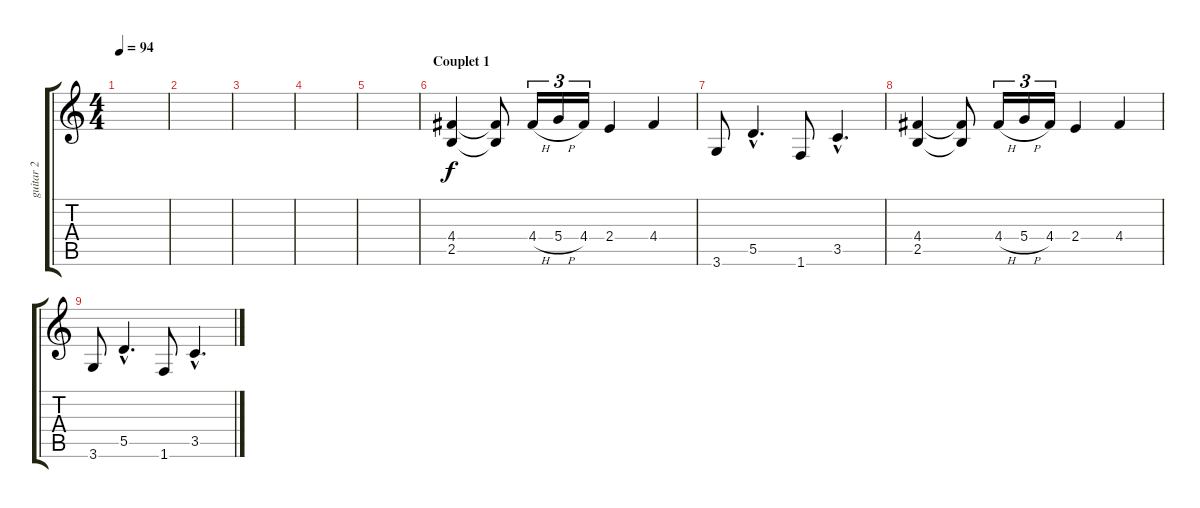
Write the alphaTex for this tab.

\track ("guitar 2" "guitar 2") {instrument overdrivenguitar}
\staff {score tabs}
\tuning (E4 B3 G3 D3 A2 E2) {hide}
\ts (4 4)
\tempo 94
\clef g2
\ks c
|
|
|
|
|
\section ("" "Couplet 1")
(4.4 2.5).4 (4.4{t} 2.5{t}).8 4.4{h}.16{tu (3 2)} 5.4{h}.16{tu (3 2)} 4.4.16{tu (3 2)} 2.4.4 4.4.4 |
3.6.8 5.5{hac}.4{d} 1.6.8 3.5{hac}.4{d} |
(4.4 2.5).4 (4.4{t} 2.5{t}).8 4.4{h}.16{tu (3 2)} 5.4{h}.16{tu (3 2)} 4.4.16{tu (3 2)} 2.4.4 4.4.4 |
3.6.8 5.5{hac}.4{d} 1.6.8 3.5{hac}.4{d}
